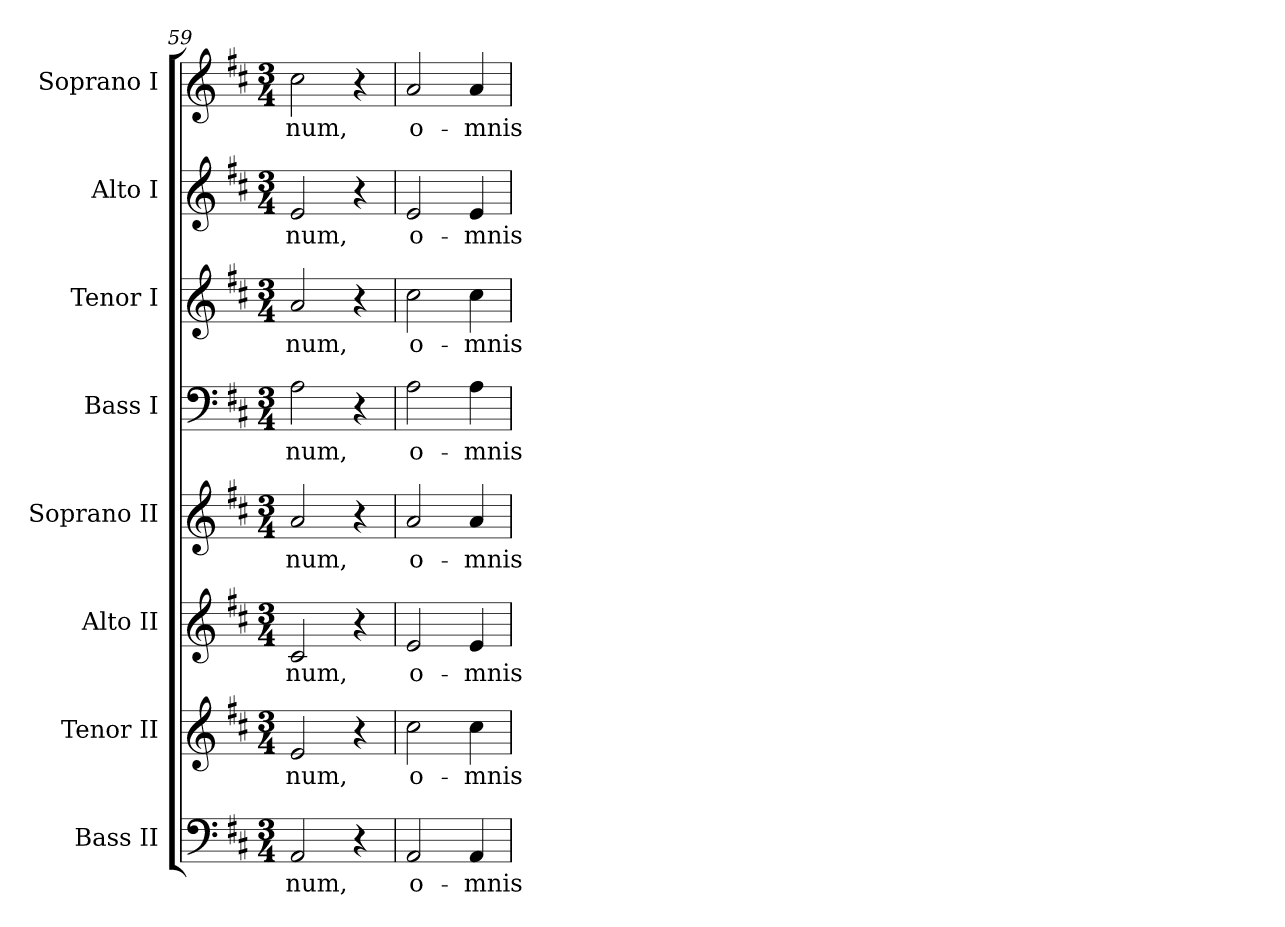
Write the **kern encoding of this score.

**kern	**text	**kern	**text	**kern	**text	**kern	**text	**kern	**text	**kern	**text	**kern	**text	**kern	**text
*part8	*part8	*part7	*part7	*part6	*part6	*part5	*part5	*part4	*part4	*part3	*part3	*part2	*part2	*part1	*part1
*staff8	*staff8	*staff7	*staff7	*staff6	*staff6	*staff5	*staff5	*staff4	*staff4	*staff3	*staff3	*staff2	*staff2	*staff1	*staff1
*I"Bass II	*	*I"Tenor II	*	*I"Alto II	*	*I"Soprano II	*	*I"Bass I	*	*I"Tenor I	*	*I"Alto I	*	*I"Soprano I	*
*clefF4	*	*clefG2	*	*clefG2	*	*clefG2	*	*clefF4	*	*clefG2	*	*clefG2	*	*clefG2	*
*	*	*ITrd7c12	*	*	*	*	*	*	*	*ITrd7c12	*	*	*	*	*
*k[f#c#]	*	*k[f#c#]	*	*k[f#c#]	*	*k[f#c#]	*	*k[f#c#]	*	*k[f#c#]	*	*k[f#c#]	*	*k[f#c#]	*
*D:	*	*D:	*	*D:	*	*D:	*	*D:	*	*D:	*	*D:	*	*D:	*
*M3/4	*	*M3/4	*	*M3/4	*	*M3/4	*	*M3/4	*	*M3/4	*	*M3/4	*	*M3/4	*
=59	=59	=59	=59	=59	=59	=59	=59	=59	=59	=59	=59	=59	=59	=59	=59
!	!LO:LY:b:color=#000000	!	!	!	!	!	!	!	!	!	!	!	!	!	!
!	!	!	!LO:LY:b:color=#000000	!	!	!	!	!	!	!	!	!	!	!	!
!	!	!	!	!	!LO:LY:b:color=#000000	!	!	!	!	!	!	!	!	!	!
!	!	!	!	!	!	!	!LO:LY:b:color=#000000	!	!	!	!	!	!	!	!
!	!	!	!	!	!	!	!	!	!LO:LY:b:color=#000000	!	!	!	!	!	!
!	!	!	!	!	!	!	!	!	!	!	!LO:LY:b:color=#000000	!	!	!	!
!	!	!	!	!	!	!	!	!	!	!	!	!	!LO:LY:b:color=#000000	!	!
!	!	!	!	!	!	!	!	!	!	!	!	!	!	!	!LO:LY:b:color=#000000
2AAi/	-num,	2Ei/	-num,	2c#i/	-num,	2ai/	-num,	2Ai\	-num,	2Ai/	-num,	2ei/	-num,	2cc#i\	-num,
4r	.	4r	.	4r	.	4r	.	4r	.	4r	.	4r	.	4r	.
=60	=60	=60	=60	=60	=60	=60	=60	=60	=60	=60	=60	=60	=60	=60	=60
!	!LO:LY:b:color=#000000	!	!	!	!	!	!	!	!	!	!	!	!	!	!
!	!	!	!LO:LY:b:color=#000000	!	!	!	!	!	!	!	!	!	!	!	!
!	!	!	!	!	!LO:LY:b:color=#000000	!	!	!	!	!	!	!	!	!	!
!	!	!	!	!	!	!	!LO:LY:b:color=#000000	!	!	!	!	!	!	!	!
!	!	!	!	!	!	!	!	!	!LO:LY:b:color=#000000	!	!	!	!	!	!
!	!	!	!	!	!	!	!	!	!	!	!LO:LY:b:color=#000000	!	!	!	!
!	!	!	!	!	!	!	!	!	!	!	!	!	!LO:LY:b:color=#000000	!	!
!	!	!	!	!	!	!	!	!	!	!	!	!	!	!	!LO:LY:b:color=#000000
2AAi/	o-	2c#i\	o-	2ei/	o-	2ai/	o-	2Ai\	o-	2c#i\	o-	2ei/	o-	2ai/	o-
!	!LO:LY:b:color=#000000	!	!	!	!	!	!	!	!	!	!	!	!	!	!
!	!	!	!LO:LY:b:color=#000000	!	!	!	!	!	!	!	!	!	!	!	!
!	!	!	!	!	!LO:LY:b:color=#000000	!	!	!	!	!	!	!	!	!	!
!	!	!	!	!	!	!	!LO:LY:b:color=#000000	!	!	!	!	!	!	!	!
!	!	!	!	!	!	!	!	!	!LO:LY:b:color=#000000	!	!	!	!	!	!
!	!	!	!	!	!	!	!	!	!	!	!LO:LY:b:color=#000000	!	!	!	!
!	!	!	!	!	!	!	!	!	!	!	!	!	!LO:LY:b:color=#000000	!	!
!	!	!	!	!	!	!	!	!	!	!	!	!	!	!	!LO:LY:b:color=#000000
4AAi/	-mnis	4c#i\	-mnis	4ei/	-mnis	4ai/	-mnis	4Ai\	-mnis	4c#i\	-mnis	4ei/	-mnis	4ai/	-mnis
=	=	=	=	=	=	=	=	=	=	=	=	=	=	=	=
*-	*-	*-	*-	*-	*-	*-	*-	*-	*-	*-	*-	*-	*-	*-	*-
